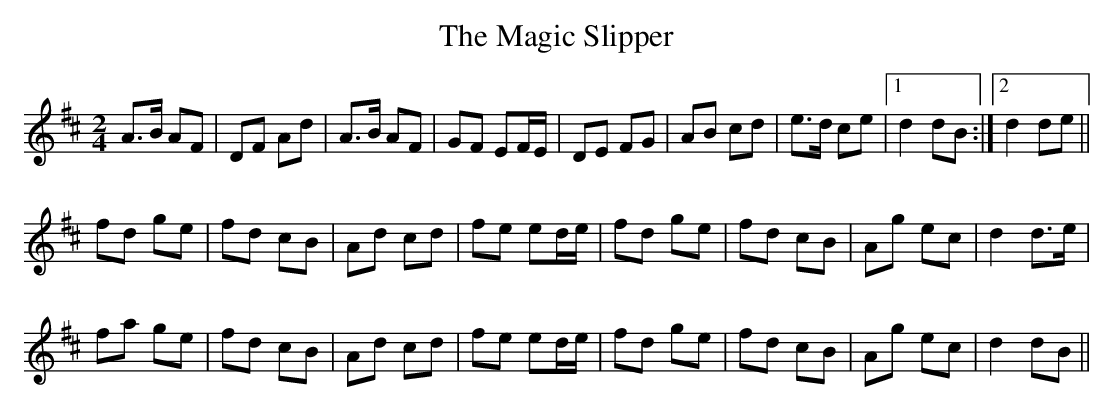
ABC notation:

X:1
T:The Magic Slipper
M:2/4
L:1/8
K:D
A>B AF|DF Ad|A>B AF|GF EF/E/|DE FG|AB cd|e>d ce|1 d2 dB:|2 d2 de||
fd ge|fd cB|Ad cd|fe ed/e/|fd ge|fd cB|Ag ec|d2 d>e|
fa ge|fd cB|Ad cd|fe ed/e/|fd ge|fd cB|Ag ec|d2 dB||
